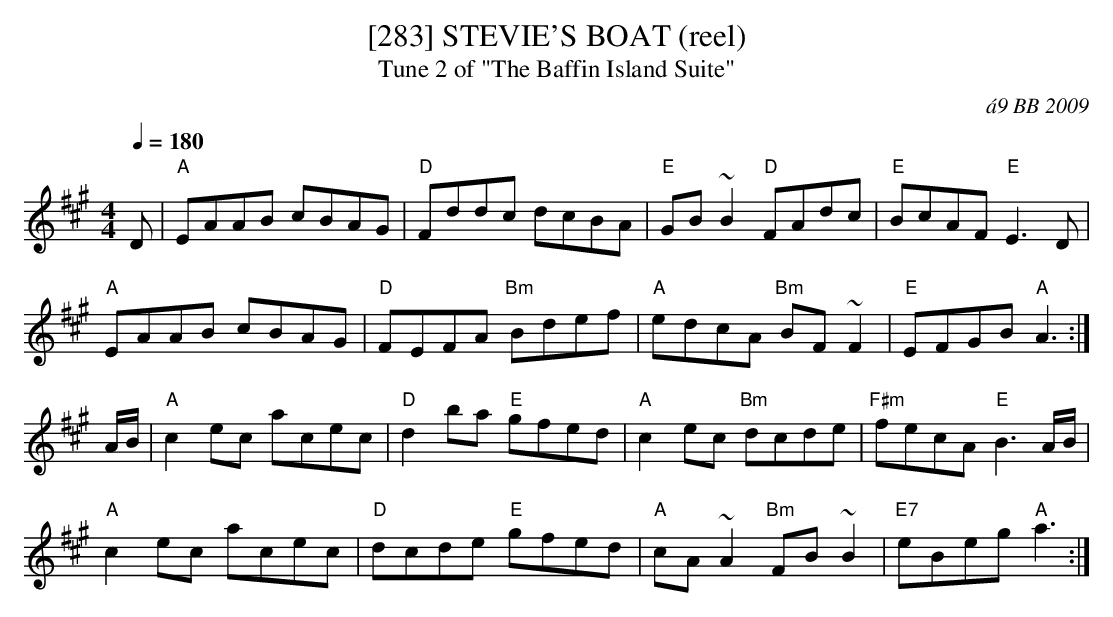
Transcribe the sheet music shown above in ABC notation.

X:1
T:[283] STEVIE'S BOAT (reel)
T:Tune 2 of "The Baffin Island Suite"
C:\'a9 BB 2009
M:4/4
Q:1/4=180
L:1/8
K:A
D|"A"EAAB cBAG|"D" Fddc dcBA|"E"GB ~B2 "D"FAdc|"E" BcAF "E"E3D|
"A"EAAB cBAG|"D" FEFA "Bm"Bdef|"A"edcA "Bm" BF ~F2|"E"EFGB "A"A3:|
A/B/|"A"c2 ec acec|"D" d2 ba "E"gfed|"A"c2 ec "Bm" dcde|"F#m"fecA "E"B3A/B/|
"A"c2 ec acec|"D" dcde "E"gfed|"A"cA ~A2 "Bm" FB ~B2|"E7" eBeg "A"a3 :|
